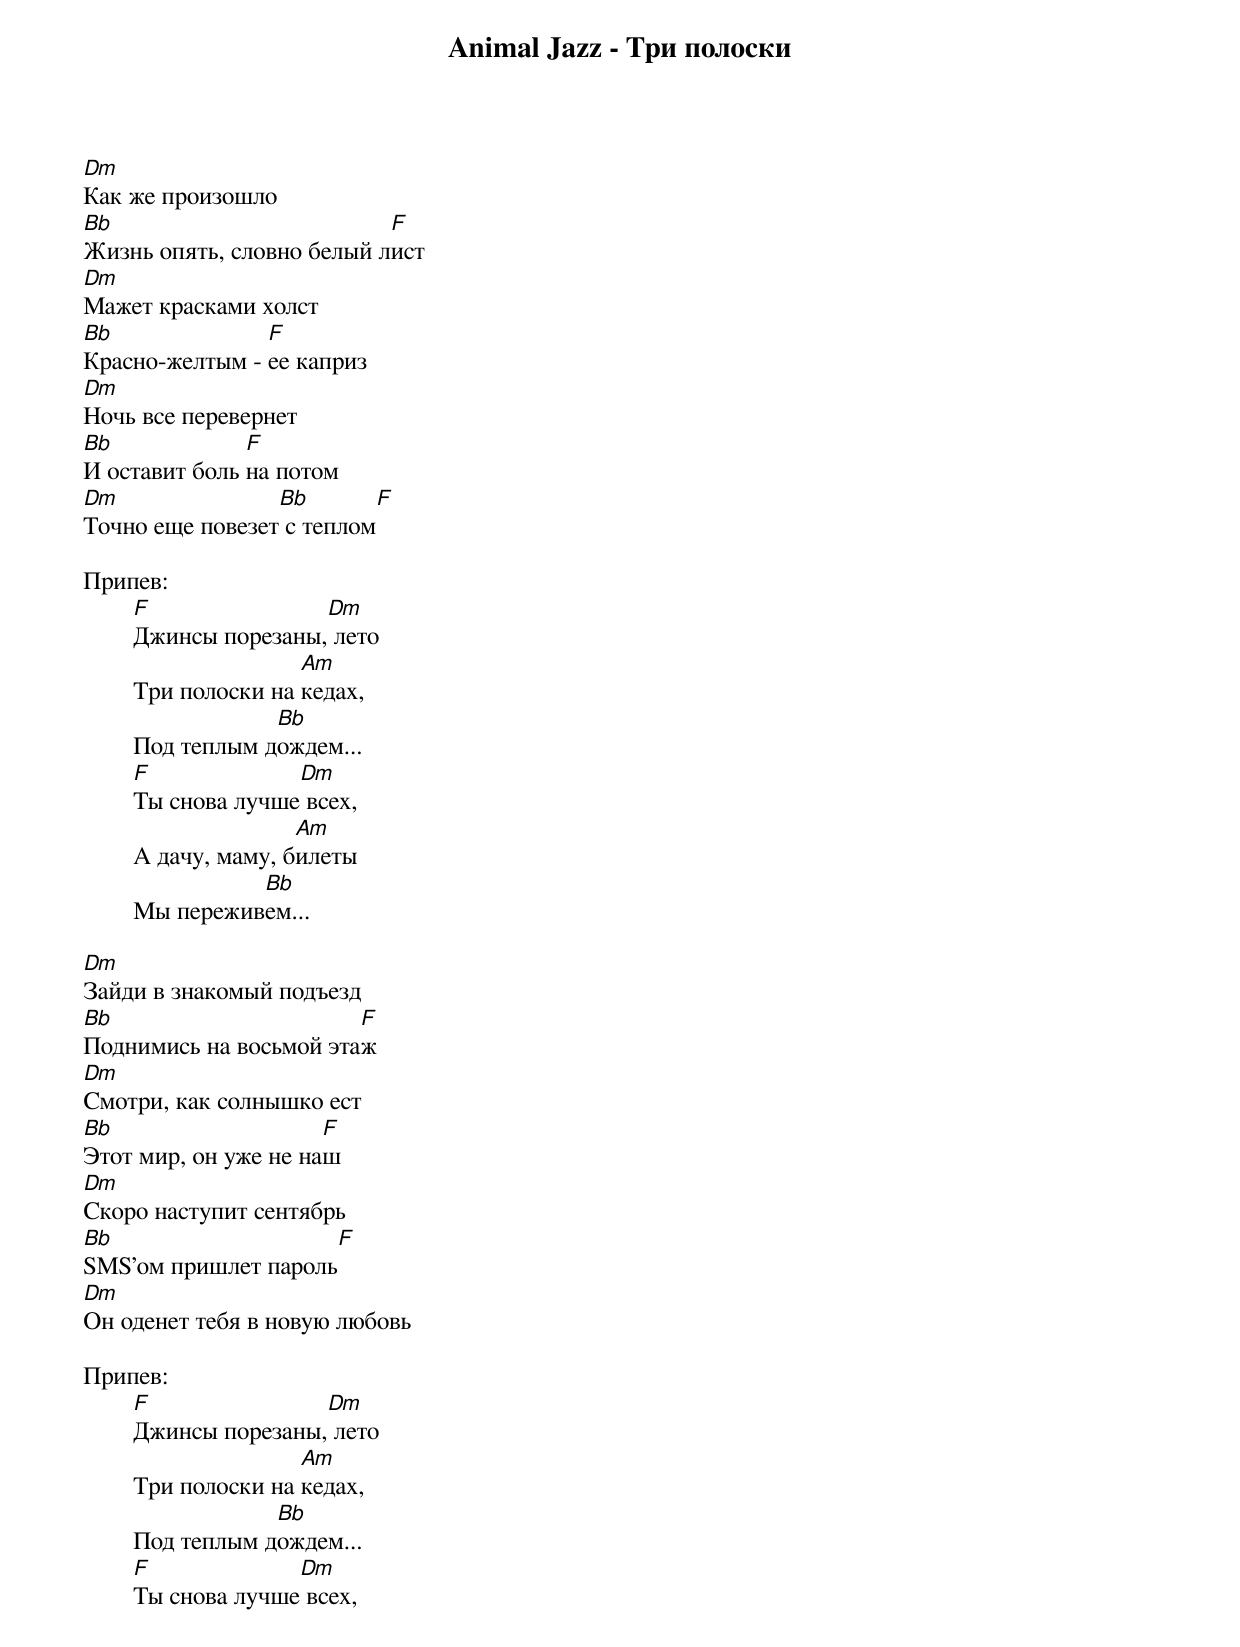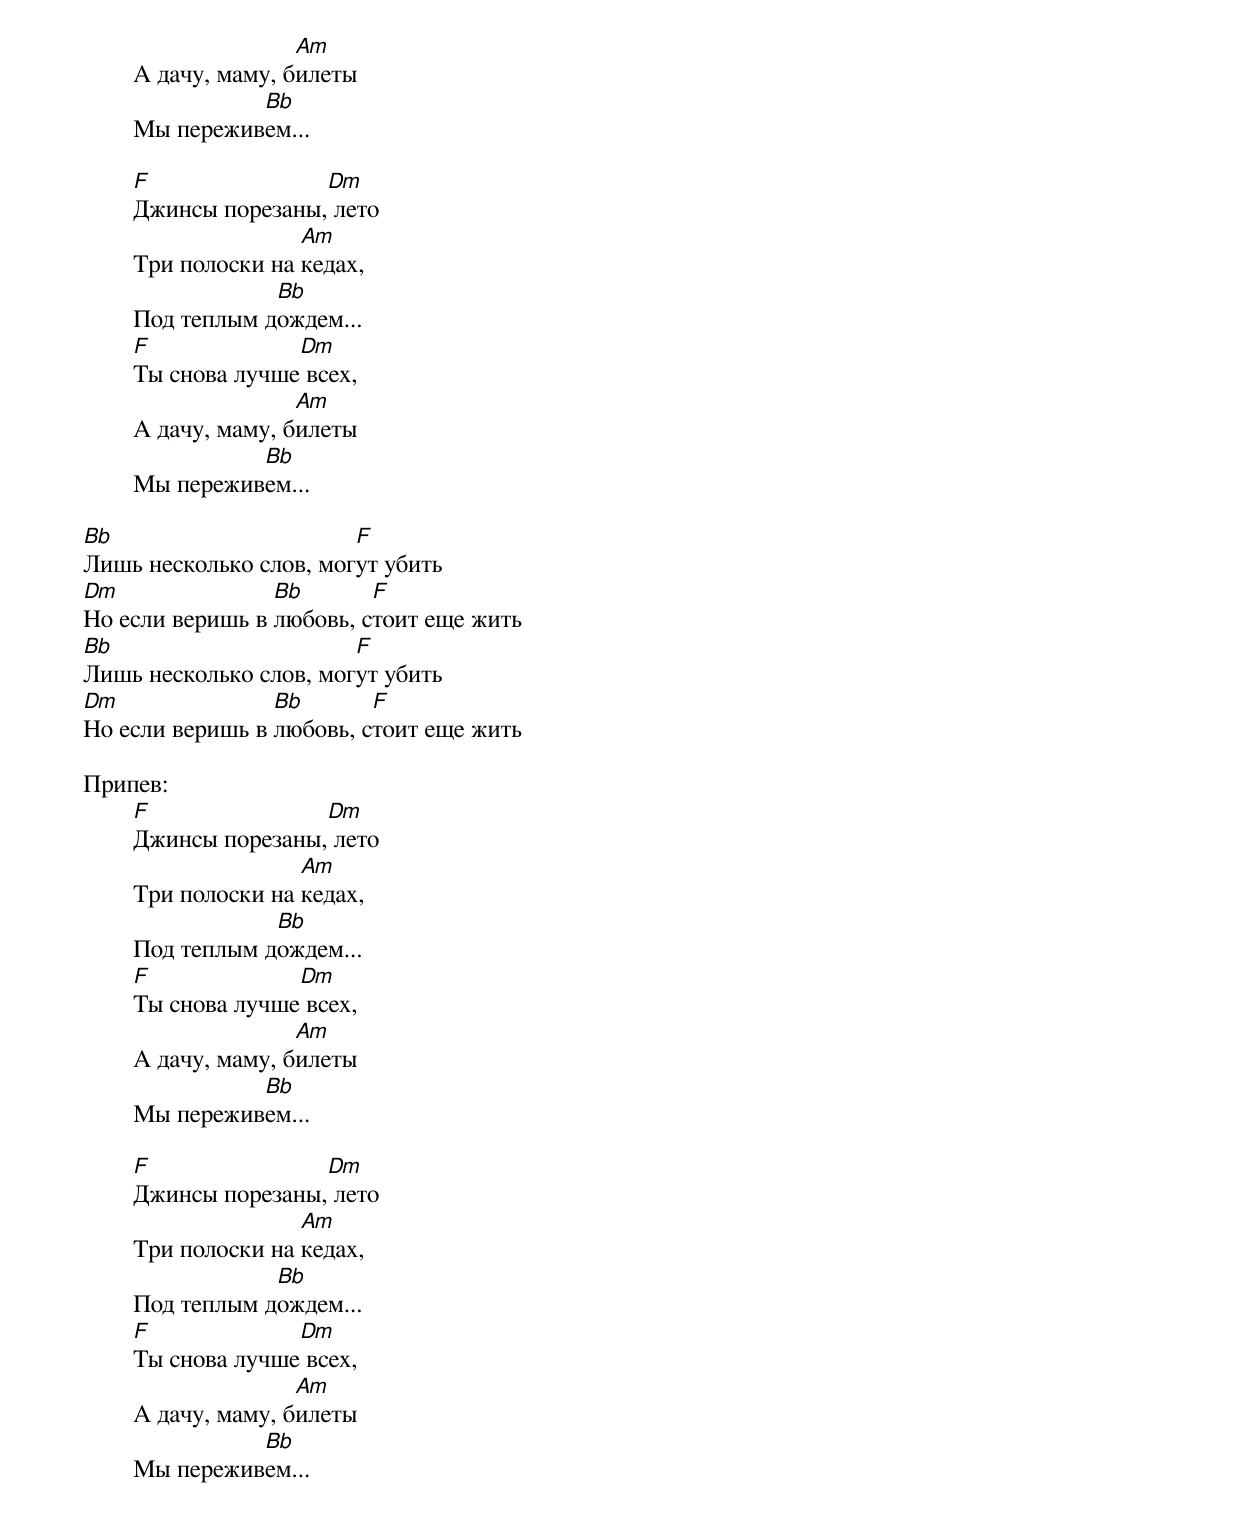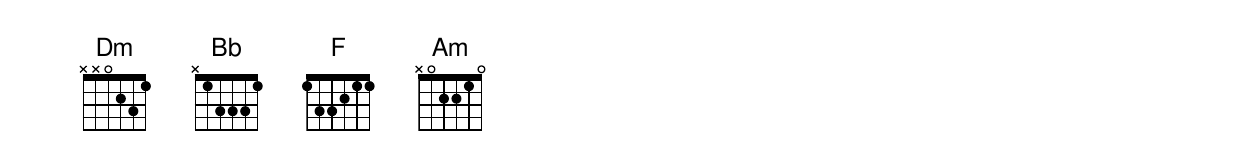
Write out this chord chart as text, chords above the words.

Animal Jazz - Три полоски

Dm
Как же произошло
Bb                         F
Жизнь опять, словно белый лист
Dm
Мажет красками холст
Bb              F
Красно-желтым - ее каприз
Dm
Ночь все перевернет
Bb             F
И оставит боль на потом
Dm               Bb       F
Точно еще повезет с теплом

Припев:
	F               Dm
	Джинсы порезаны, лето
	               Am
	Три полоски на кедах,
	            Bb
	Под теплым дождем...
	F             Dm
	Ты снова лучше всех,
	               Am
	А дачу, маму, билеты
	          Bb
	Мы переживем...

Dm
Зайди в знакомый подъезд
Bb                      F
Поднимись на восьмой этаж
Dm
Смотри, как солнышко ест
Bb                    F
Этот мир, он уже не наш
Dm
Скоро наступит сентябрь
Bb                   F
SMS'ом пришлет пароль
Dm
Он оденет тебя в новую любовь

Припев:
	F               Dm
	Джинсы порезаны, лето
	               Am
	Три полоски на кедах,
	            Bb
	Под теплым дождем...
	F             Dm
	Ты снова лучше всех,
	               Am
	А дачу, маму, билеты
	          Bb
	Мы переживем...

	F               Dm
	Джинсы порезаны, лето
	               Am
	Три полоски на кедах,
	            Bb
	Под теплым дождем...
	F             Dm
	Ты снова лучше всех,
	               Am
	А дачу, маму, билеты
	          Bb
	Мы переживем...

Bb                      F
Лишь несколько слов, могут убить
Dm               Bb       F
Но если веришь в любовь, стоит еще жить
Bb                      F
Лишь несколько слов, могут убить
Dm               Bb       F
Но если веришь в любовь, стоит еще жить

Припев:
	F               Dm
	Джинсы порезаны, лето
	               Am
	Три полоски на кедах,
	            Bb
	Под теплым дождем...
	F             Dm
	Ты снова лучше всех,
	               Am
	А дачу, маму, билеты
	          Bb
	Мы переживем...

	F               Dm
	Джинсы порезаны, лето
	               Am
	Три полоски на кедах,
	            Bb
	Под теплым дождем...
	F             Dm
	Ты снова лучше всех,
	               Am
	А дачу, маму, билеты
	          Bb
	Мы переживем...
